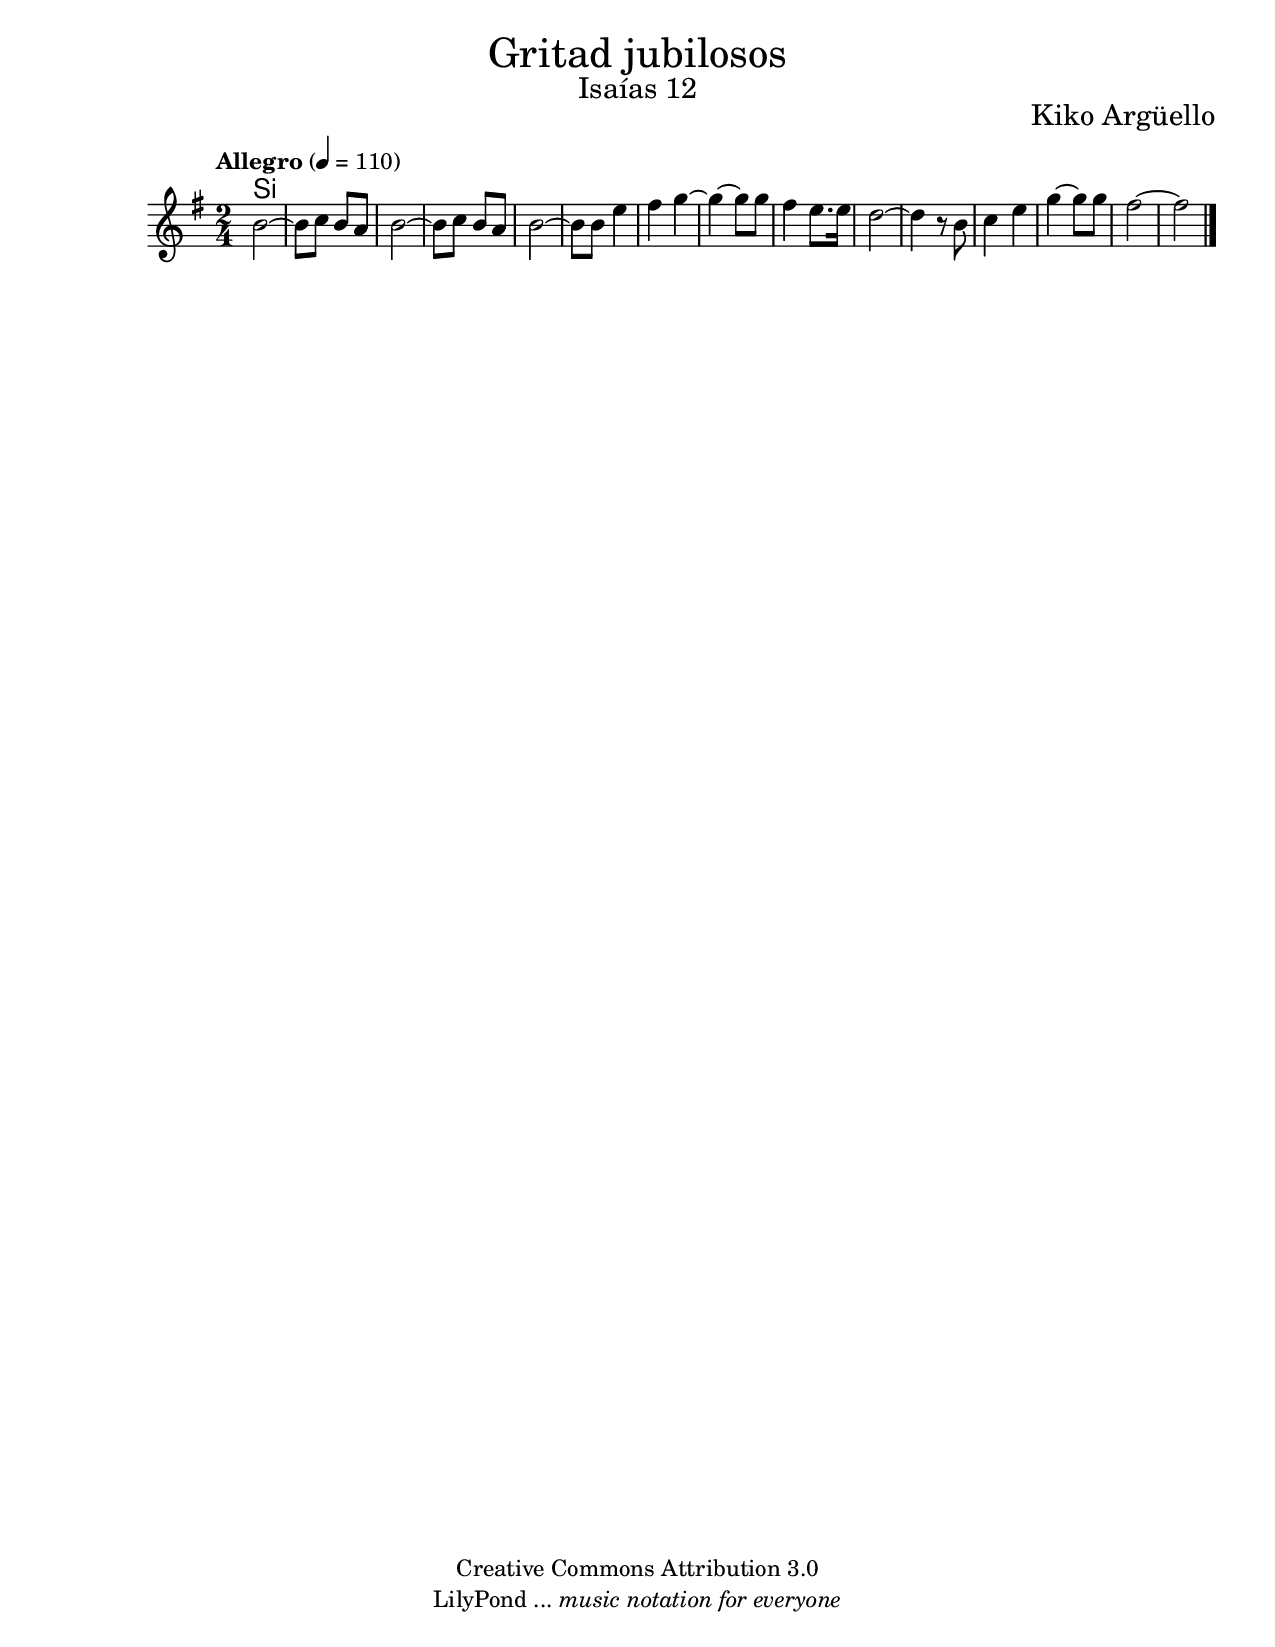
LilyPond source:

% ****************************************************************
%	Gritad Jubilusos - Tenor
%	by serach.sam@
% ****************************************************************
\language "espanol"
\version "2.19.49"

%#(set-global-staff-size 25)

% --- Parametro globales
global = {
  \tempo "Allegro" 4 = 110
  \key mi \minor
  \time 2/4
  s2*15
  \bar "|."
}

\markup { \fill-line { \center-column { \fontsize #5 "Gritad jubilosos" \fontsize #2 "Isaías 12" } } }
\markup { \fill-line { " " \fontsize #2 "Kiko Argüello"  } }
\header {
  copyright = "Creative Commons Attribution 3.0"
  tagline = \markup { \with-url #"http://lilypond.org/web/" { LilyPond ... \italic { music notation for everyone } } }
  breakbefore = ##t 
}

% --- Musica
tenor = \relative do' {
    si'2~ 
    si8 do si la
    si2~
    si8 do si la
    si2~
    si8 si mi4
    fas4 sol~
    sol4~ sol8 sol 
    fas4 mi8. mi16 
    re2~
    re4 r8 si8 
    do4 mi4 
    sol4~ sol8 sol
    fas2~
    fas2
}

armonia = \new ChordNames {
    \set chordChanges = ##t
    \italianChords
    \chordmode { 
        si2
    }
}

\score {
  <<
  \armonia
    \new Staff {<<
        \set Staff.midiInstrument = #"trumpet"
        \global 
        \tenor
    >>}
  >>
  \midi {}
  \layout {}
}

\paper {
	#(set-paper-size "letter")
}
